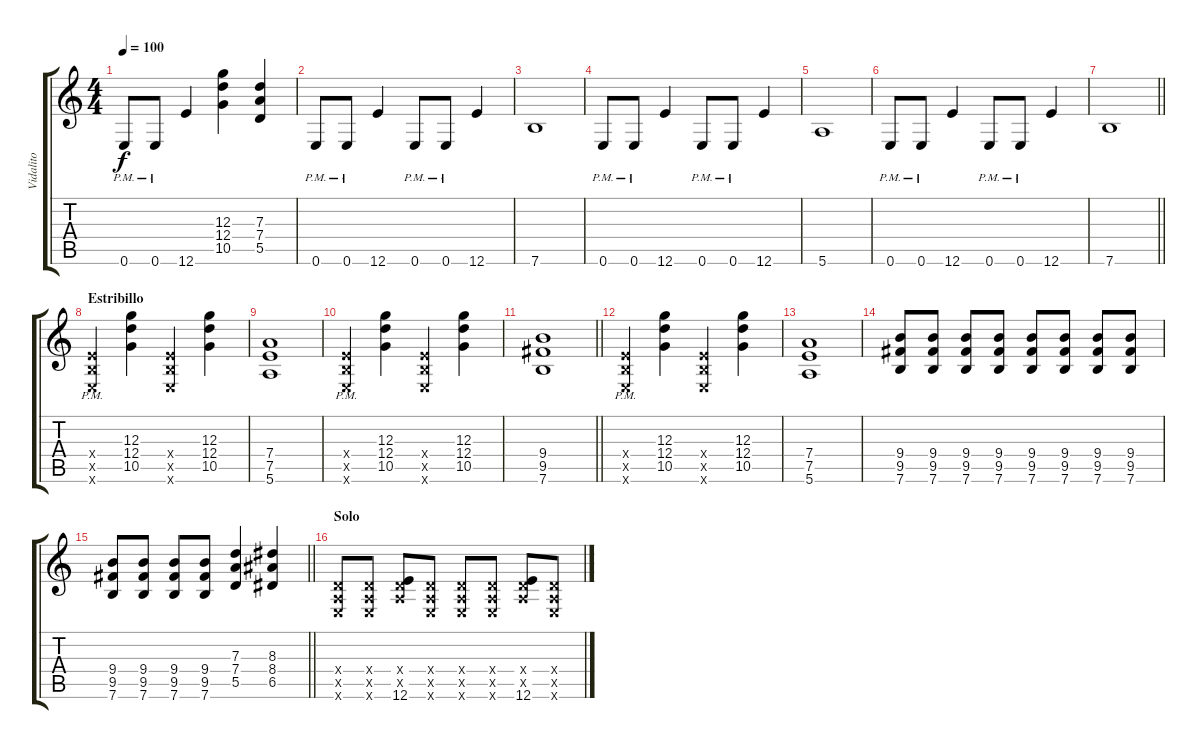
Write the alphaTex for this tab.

\track ("Vidalito" "Vidalito") {instrument distortionguitar}
\staff {score tabs}
\tuning (E4 B3 G3 D3 A2 E2) {hide}
\ts (4 4)
\tempo 100
\clef g2
\ks c
0.6{pm}.8{dy f} 0.6{pm}.8 12.6.4 (12.3 12.4 10.5).4 (7.3 7.4 5.5).4 |
0.6{pm}.8 0.6{pm}.8 12.6.4 0.6{pm}.8 0.6{pm}.8 12.6.4 |
7.6.1 |
0.6{pm}.8 0.6{pm}.8 12.6.4 0.6{pm}.8 0.6{pm}.8 12.6.4 |
5.6.1 |
0.6{pm}.8 0.6{pm}.8 12.6.4 0.6{pm}.8 0.6{pm}.8 12.6.4 |
\barLineRight lightlight
7.6.1 |
\section ("" "Estribillo")
(2.4{pm x} 2.5{pm x} 0.6{pm x}).4 (12.3 12.4 10.5).4 (2.4{x} 2.5{x} 0.6{x}).4 (12.3 12.4 10.5).4 |
(7.4 7.5 5.6).1 |
(2.4{pm x} 2.5{pm x} 0.6{pm x}).4 (12.3 12.4 10.5).4 (2.4{x} 2.5{x} 0.6{x}).4 (12.3 12.4 10.5).4 |
\barLineRight lightlight
(9.4 9.5 7.6).1 |
(2.4{pm x} 2.5{pm x} 0.6{pm x}).4 (12.3 12.4 10.5).4 (2.4{x} 2.5{x} 0.6{x}).4 (12.3 12.4 10.5).4 |
(7.4 7.5 5.6).1 |
(9.4 9.5 7.6).8 (9.4 9.5 7.6).8 (9.4 9.5 7.6).8 (9.4 9.5 7.6).8 (9.4 9.5 7.6).8 (9.4 9.5 7.6).8 (9.4 9.5 7.6).8 (9.4 9.5 7.6).8 |
\barLineRight lightlight
(9.4 9.5 7.6).8 (9.4 9.5 7.6).8 (9.4 9.5 7.6).8 (9.4 9.5 7.6).8 (7.3 7.4 5.5).4 (8.3 8.4 6.5).4 |
\section ("" "Solo")
(0.4{x} 0.5{x} 0.6{x}).8 (0.4{x} 0.5{x} 0.6{x}).8 (0.4{x} 0.5{x} 12.6).8 (0.4{x} 0.5{x} 0.6{x}).8 (0.4{x} 0.5{x} 0.6{x}).8 (0.4{x} 0.5{x} 0.6{x}).8 (0.4{x} 0.5{x} 12.6).8 (0.4{x} 0.5{x} 0.6{x}).8
